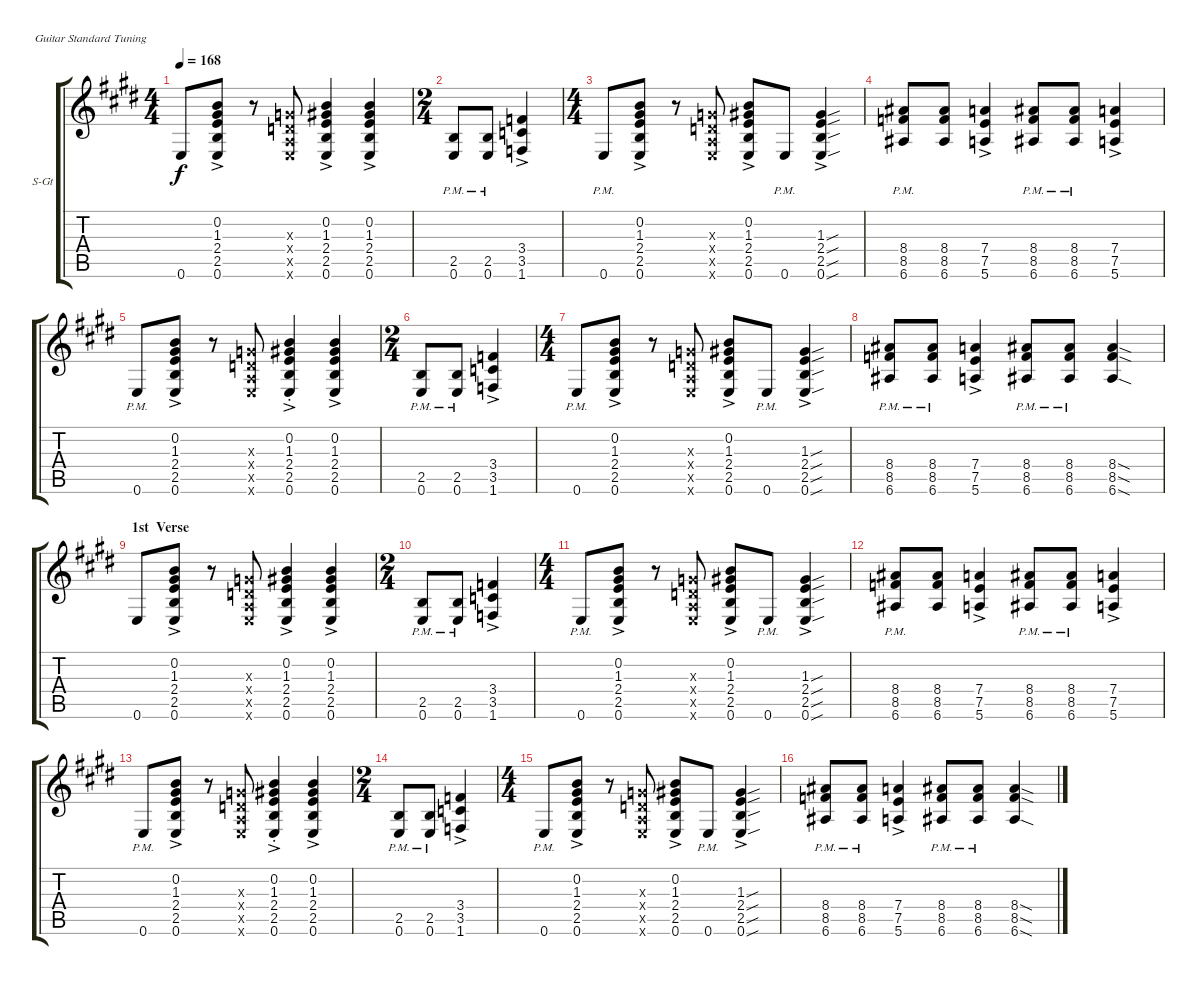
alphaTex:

\bracketExtendMode groupsimilarinstruments
\firstSystemTrackNameOrientation horizontal
\otherSystemsTrackNameOrientation horizontal
\track ("Guitar I" "S-Gt") {instrument acousticguitarsteel}
\staff {score tabs}
\tuning (E4 B3 G3 D3 A2 E2)
\ts (4 4)
\tempo 168
\clef g2
\scale
1.07818
\ks e
0.6.8{dy f} (2.4{ac} 2.5{ac} 0.6{ac} 1.3{ac} 0.2{ac}).8 r.8 (0.4{x} 0.5{x} 0.6{x} 0.3{x}).8 (2.4{ac} 2.5{ac} 0.6{ac} 0.2{ac} 1.3{ac}).4 (2.4{ac} 2.5{ac} 0.6{ac} 0.2{ac} 1.3{ac}).4 |
\ts (2 4)
\scale
0.921816 (0.6{pm} 2.5{pm}).8 (0.6{pm} 2.5{pm}).8 (3.4 3.5 1.6{ac}).4 |
\ts (4 4)
\scale
1.10845 0.6{pm}.8 (2.4 2.5 0.6{ac} 1.3 0.2).8 r.8 (0.4{x} 0.5{x} 0.6{x} 0.3{x}).8 (2.4{ac} 2.5{ac} 0.6{ac} 0.2{ac} 1.3{ac}).8 0.6{pm}.8 (0.6{sou ac} 2.5{sou} 2.4{sou} 1.3{sou}).4 |
\scale
0.891551 (8.5 6.6{pm} 8.4).8 (8.5 6.6 8.4).8 (7.4 7.5 5.6{ac}).4 (8.5{pm} 6.6{pm} 8.4{pm}).8 (8.5{pm} 6.6{pm} 8.4{pm}).8 (7.4 7.5{ac} 5.6).4 |
\scale
1.07818 0.6{pm}.8 (2.4 2.5 0.6{ac} 1.3 0.2).8 r.8 (0.4{x} 0.5{x} 0.6{x} 0.3{x}).8 (2.4 2.5 0.6 1.3 0.2{ac st}).4 (2.4 2.5{ac} 0.6 1.3 0.2).4 |
\ts (2 4)
\scale
0.921816 (0.6{pm} 2.5{pm}).8 (0.6{pm} 2.5{pm}).8 (3.4 3.5 1.6{ac}).4 |
\ts (4 4)
\scale
1.10845 0.6{pm}.8 (2.4 2.5 0.6 1.3 0.2{ac}).8 r.8 (0.4{x} 0.5{x} 0.6{x} 0.3{x}).8 (2.4 2.5 0.6{ac} 1.3 0.2).8 0.6{pm}.8 (2.4{sou} 2.5{sou} 0.6{sou ac} 1.3{sou}).4 |
\scale
0.891551 (8.5{pm} 6.6{pm} 8.4{pm}).8 (8.5{pm} 6.6{pm} 8.4{pm}).8 (7.4 7.5 5.6{ac}).4 (8.5{pm} 6.6{pm} 8.4{pm}).8 (8.5{pm} 6.6{pm} 8.4{pm}).8 (8.4{sod} 8.5{sod} 6.6{sod}).4 |
\section ("" "1st  Verse")
\scale
1.07818 0.6.8 (2.4{ac} 2.5{ac} 0.6{ac} 1.3{ac} 0.2{ac}).8 r.8 (0.4{x} 0.5{x} 0.6{x} 0.3{x}).8 (2.4{ac} 2.5{ac} 0.6{ac} 0.2{ac} 1.3{ac}).4 (2.4{ac} 2.5{ac} 0.6{ac} 0.2{ac} 1.3{ac}).4 |
\ts (2 4)
\scale
0.921816 (0.6{pm} 2.5{pm}).8 (0.6{pm} 2.5{pm}).8 (3.4 3.5 1.6{ac}).4 |
\ts (4 4)
\scale
1.10845 0.6{pm}.8 (2.4 2.5 0.6{ac} 1.3 0.2).8 r.8 (0.4{x} 0.5{x} 0.6{x} 0.3{x}).8 (2.4{ac} 2.5{ac} 0.6{ac} 0.2{ac} 1.3{ac}).8 0.6{pm}.8 (0.6{sou ac} 2.5{sou} 2.4{sou} 1.3{sou}).4 |
\scale
0.891551 (8.5 6.6{pm} 8.4).8 (8.5 6.6 8.4).8 (7.4 7.5 5.6{ac}).4 (8.5{pm} 6.6{pm} 8.4{pm}).8 (8.5{pm} 6.6{pm} 8.4{pm}).8 (7.4 7.5{ac} 5.6).4 |
\scale
1.07818 0.6{pm}.8 (2.4 2.5 0.6{ac} 1.3 0.2).8 r.8 (0.4{x} 0.5{x} 0.6{x} 0.3{x}).8 (2.4 2.5 0.6 1.3 0.2{ac st}).4 (2.4 2.5{ac} 0.6 1.3 0.2).4 |
\ts (2 4)
\scale
0.921816 (0.6{pm} 2.5{pm}).8 (0.6{pm} 2.5{pm}).8 (3.4 3.5 1.6{ac}).4 |
\ts (4 4)
\scale
1.10845 0.6{pm}.8 (2.4 2.5 0.6 1.3 0.2{ac}).8 r.8 (0.4{x} 0.5{x} 0.6{x} 0.3{x}).8 (2.4 2.5 0.6{ac} 1.3 0.2).8 0.6{pm}.8 (2.4{sou} 2.5{sou} 0.6{sou ac} 1.3{sou}).4 |
\scale
0.891551 (8.5{pm} 6.6{pm} 8.4{pm}).8 (8.5{pm} 6.6{pm} 8.4{pm}).8 (7.4 7.5 5.6{ac}).4 (8.5{pm} 6.6{pm} 8.4{pm}).8 (8.5{pm} 6.6{pm} 8.4{pm}).8 (8.4{sod} 8.5{sod} 6.6{sod}).4
